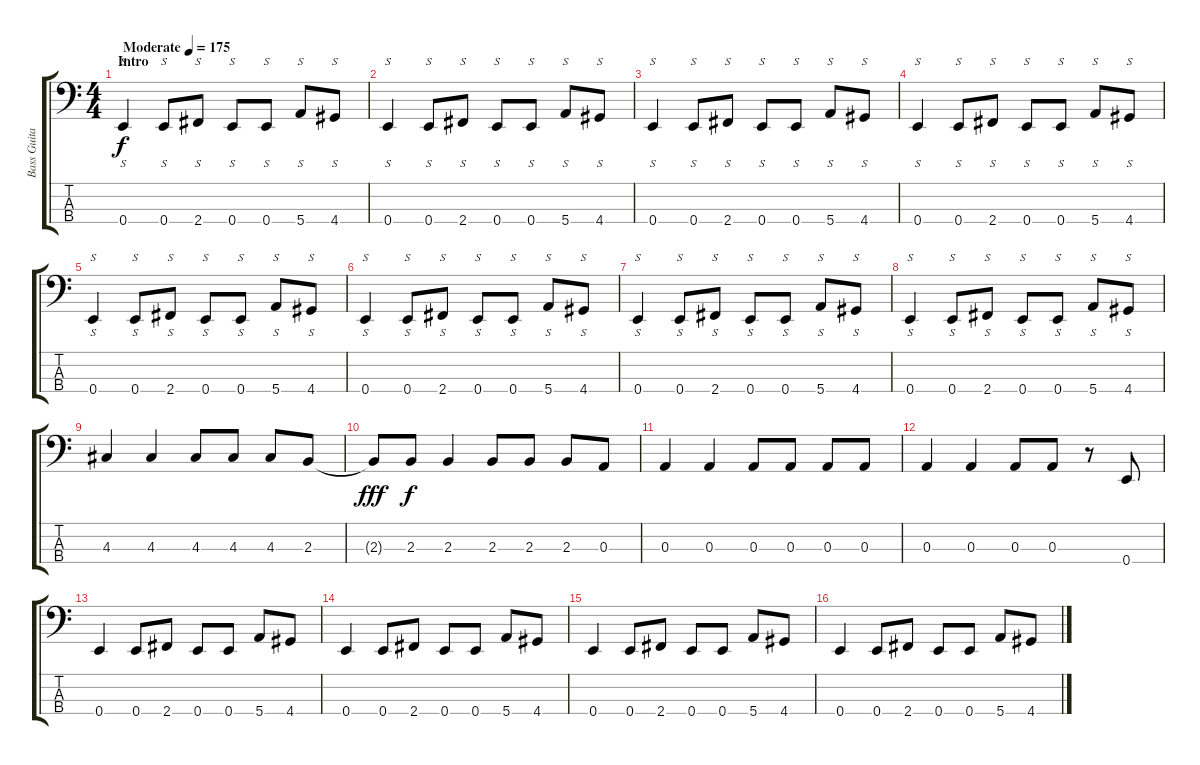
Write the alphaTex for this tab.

\track ("Bass Guitar" "Bass Guita") {instrument electricbassfinger}
\staff {score tabs}
\tuning (G2 D2 A1 E1) {hide}
\ts (4 4)
\section ("" "Intro")
\tempo (175 "Moderate")
\clef f4
\ks c
0.4.4{s dy f instrument slapbass1} 0.4.8{s} 2.4.8{s} 0.4.8{s} 0.4.8{s} 5.4.8{s} 4.4.8{s} |
0.4.4{s} 0.4.8{s} 2.4.8{s} 0.4.8{s} 0.4.8{s} 5.4.8{s} 4.4.8{s} |
0.4.4{s} 0.4.8{s} 2.4.8{s} 0.4.8{s} 0.4.8{s} 5.4.8{s} 4.4.8{s} |
0.4.4{s} 0.4.8{s} 2.4.8{s} 0.4.8{s} 0.4.8{s} 5.4.8{s} 4.4.8{s} |
0.4.4{s} 0.4.8{s} 2.4.8{s} 0.4.8{s} 0.4.8{s} 5.4.8{s} 4.4.8{s} |
0.4.4{s} 0.4.8{s} 2.4.8{s} 0.4.8{s} 0.4.8{s} 5.4.8{s} 4.4.8{s} |
0.4.4{s} 0.4.8{s} 2.4.8{s} 0.4.8{s} 0.4.8{s} 5.4.8{s} 4.4.8{s} |
0.4.4{s} 0.4.8{s} 2.4.8{s} 0.4.8{s} 0.4.8{s} 5.4.8{s} 4.4.8{s} |
4.3.4{instrument electricbassfinger} 4.3.4 4.3.8 4.3.8 4.3.8 2.3.8 |
2.3{t}.8{dy fff} 2.3.8{dy f} 2.3.4 2.3.8 2.3.8 2.3.8 0.3.8 |
0.3.4 0.3.4 0.3.8 0.3.8 0.3.8 0.3.8 |
0.3.4 0.3.4 0.3.8 0.3.8 r.8 0.4.8 |
0.4.4 0.4.8 2.4.8 0.4.8 0.4.8 5.4.8 4.4.8 |
0.4.4 0.4.8 2.4.8 0.4.8 0.4.8 5.4.8 4.4.8 |
0.4.4 0.4.8 2.4.8 0.4.8 0.4.8 5.4.8 4.4.8 |
0.4.4 0.4.8 2.4.8 0.4.8 0.4.8 5.4.8 4.4.8
